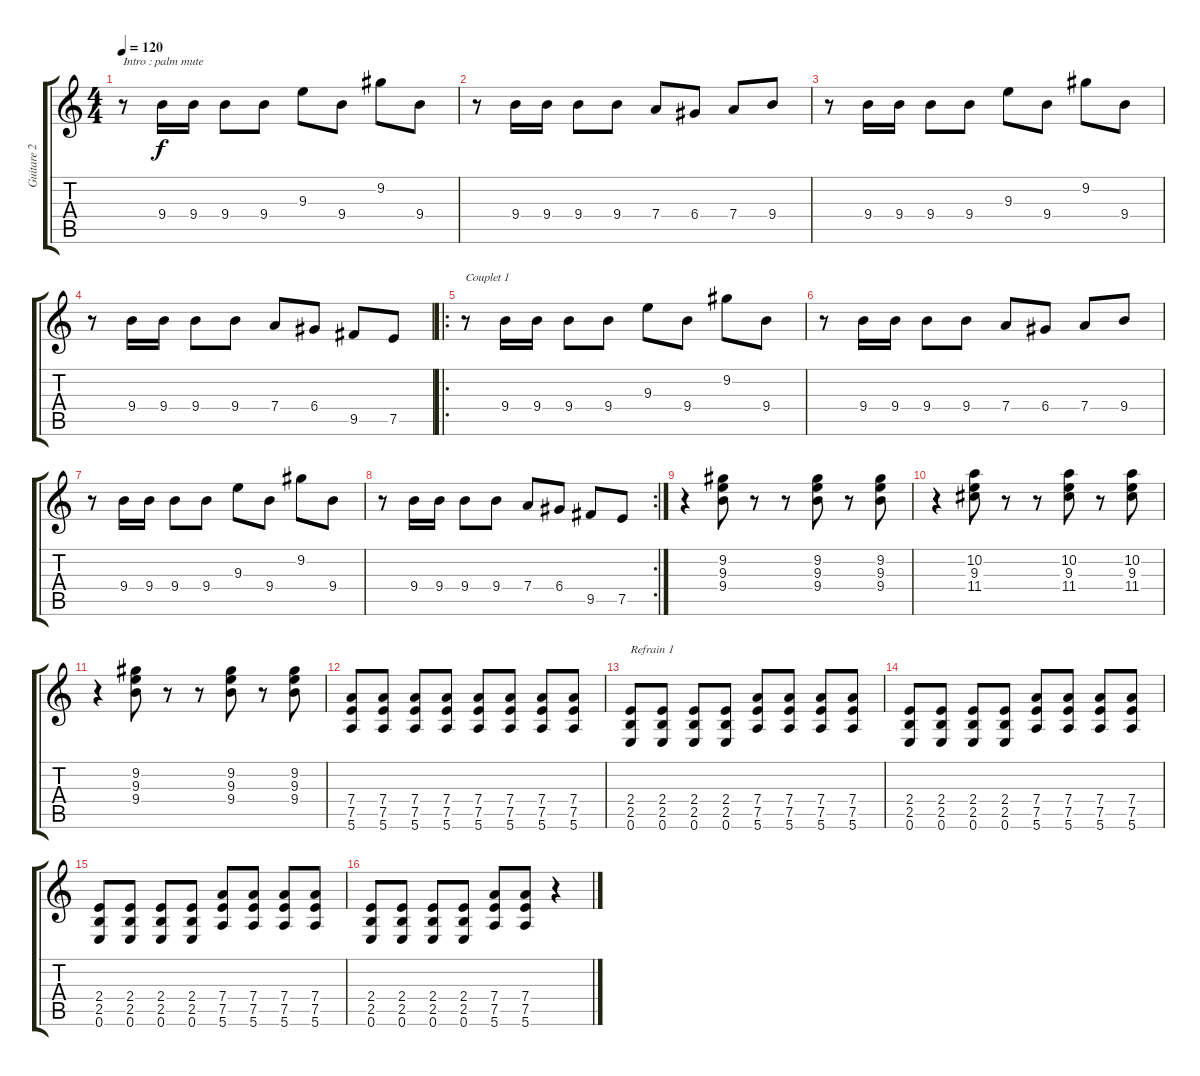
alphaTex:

\track ("Guitare 2" "Guitare 2") {instrument overdrivenguitar}
\staff {score tabs}
\tuning (E4 B3 G3 D3 A2 E2) {hide}
\ts (4 4)
\tempo 120
\clef g2
\ks c
r.8{txt "Intro : palm mute" dy f instrument electricguitarmuted} 9.4.16 9.4.16 9.4.8 9.4.8 9.3.8 9.4.8 9.2.8 9.4.8 |
r.8 9.4.16 9.4.16 9.4.8 9.4.8 7.4.8 6.4.8 7.4.8 9.4.8 |
r.8 9.4.16 9.4.16 9.4.8 9.4.8 9.3.8 9.4.8 9.2.8 9.4.8 |
r.8 9.4.16 9.4.16 9.4.8 9.4.8 7.4.8 6.4.8 9.5.8 7.5.8 |
\ro
r.8{txt "Couplet 1"} 9.4.16 9.4.16 9.4.8 9.4.8 9.3.8 9.4.8 9.2.8 9.4.8 |
r.8 9.4.16 9.4.16 9.4.8 9.4.8 7.4.8 6.4.8 7.4.8 9.4.8 |
r.8 9.4.16 9.4.16 9.4.8 9.4.8 9.3.8 9.4.8 9.2.8 9.4.8 |
\rc 2
r.8 9.4.16 9.4.16 9.4.8 9.4.8 7.4.8 6.4.8 9.5.8 7.5.8 |
r.4{instrument overdrivenguitar} (9.2 9.3 9.4).8 r.8 r.8 (9.2 9.3 9.4).8 r.8 (9.2 9.3 9.4).8 |
r.4 (10.2 9.3 11.4).8 r.8 r.8 (10.2 9.3 11.4).8 r.8 (10.2 9.3 11.4).8 |
r.4 (9.2 9.3 9.4).8 r.8 r.8 (9.2 9.3 9.4).8 r.8 (9.2 9.3 9.4).8 |
(7.4 7.5 5.6).8 (7.4 7.5 5.6).8 (7.4 7.5 5.6).8 (7.4 7.5 5.6).8 (7.4 7.5 5.6).8 (7.4 7.5 5.6).8 (7.4 7.5 5.6).8 (7.4 7.5 5.6).8 |
(2.4 2.5 0.6).8{txt "Refrain 1"} (2.4 2.5 0.6).8 (2.4 2.5 0.6).8 (2.4 2.5 0.6).8 (7.4 7.5 5.6).8 (7.4 7.5 5.6).8 (7.4 7.5 5.6).8 (7.4 7.5 5.6).8 |
(2.4 2.5 0.6).8 (2.4 2.5 0.6).8 (2.4 2.5 0.6).8 (2.4 2.5 0.6).8 (7.4 7.5 5.6).8 (7.4 7.5 5.6).8 (7.4 7.5 5.6).8 (7.4 7.5 5.6).8 |
(2.4 2.5 0.6).8 (2.4 2.5 0.6).8 (2.4 2.5 0.6).8 (2.4 2.5 0.6).8 (7.4 7.5 5.6).8 (7.4 7.5 5.6).8 (7.4 7.5 5.6).8 (7.4 7.5 5.6).8 |
(2.4 2.5 0.6).8 (2.4 2.5 0.6).8 (2.4 2.5 0.6).8 (2.4 2.5 0.6).8 (7.4 7.5 5.6).8 (7.4 7.5 5.6).8 r.4
